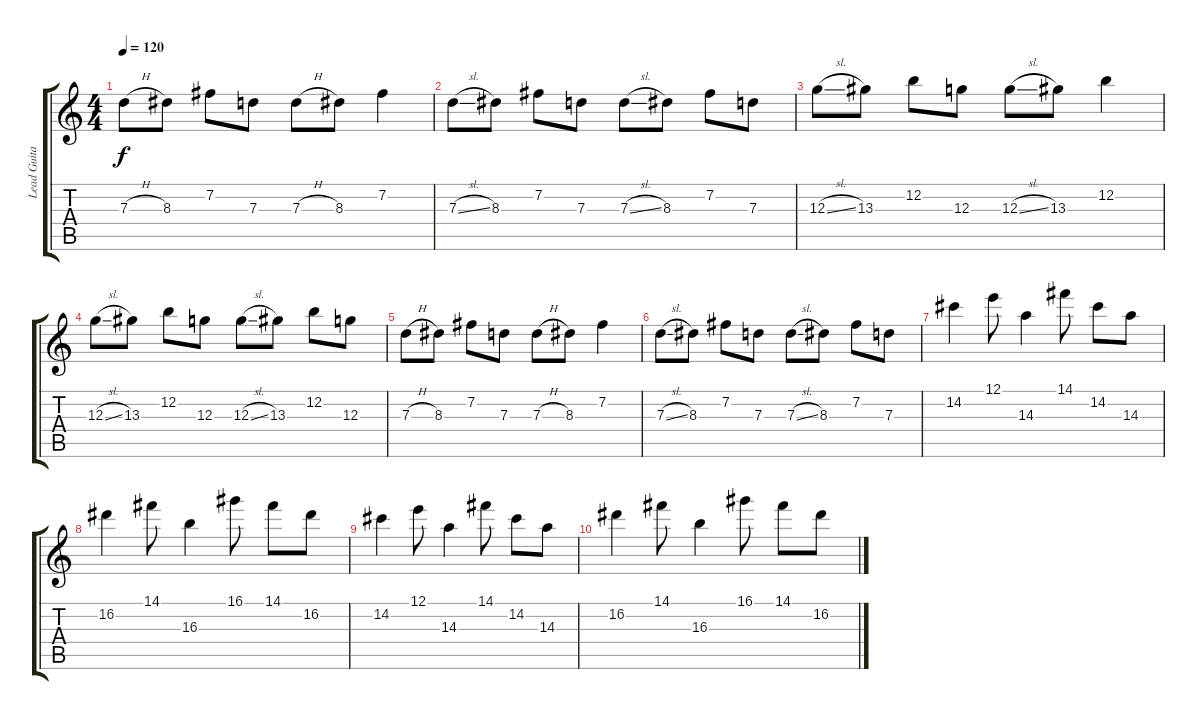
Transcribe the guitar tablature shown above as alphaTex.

\track ("Lead Guitar" "Lead Guita") {instrument electricguitarjazz}
\staff {score tabs}
\tuning (E4 B3 G3 D3 A2 E2) {hide}
\ts (4 4)
\tempo 120
\clef g2
\ks c
7.3{h}.8{dy f} 8.3.8 7.2.8 7.3.8 7.3{h}.8 8.3.8 7.2.4 |
7.3{sl}.8 8.3.8 7.2.8 7.3.8 7.3{sl}.8 8.3.8 7.2.8 7.3.8 |
12.3{sl}.8 13.3.8 12.2.8 12.3.8 12.3{sl}.8 13.3.8 12.2.4 |
12.3{sl}.8 13.3.8 12.2.8 12.3.8 12.3{sl}.8 13.3.8 12.2.8 12.3.8 |
7.3{h}.8 8.3.8 7.2.8 7.3.8 7.3{h}.8 8.3.8 7.2.4 |
7.3{sl}.8 8.3.8 7.2.8 7.3.8 7.3{sl}.8 8.3.8 7.2.8 7.3.8 |
14.2.4 12.1.8 14.3.4 14.1.8 14.2.8 14.3.8 |
16.2.4 14.1.8 16.3.4 16.1.8 14.1.8 16.2.8 |
14.2.4 12.1.8 14.3.4 14.1.8 14.2.8 14.3.8 |
16.2.4 14.1.8 16.3.4 16.1.8 14.1.8 16.2.8
